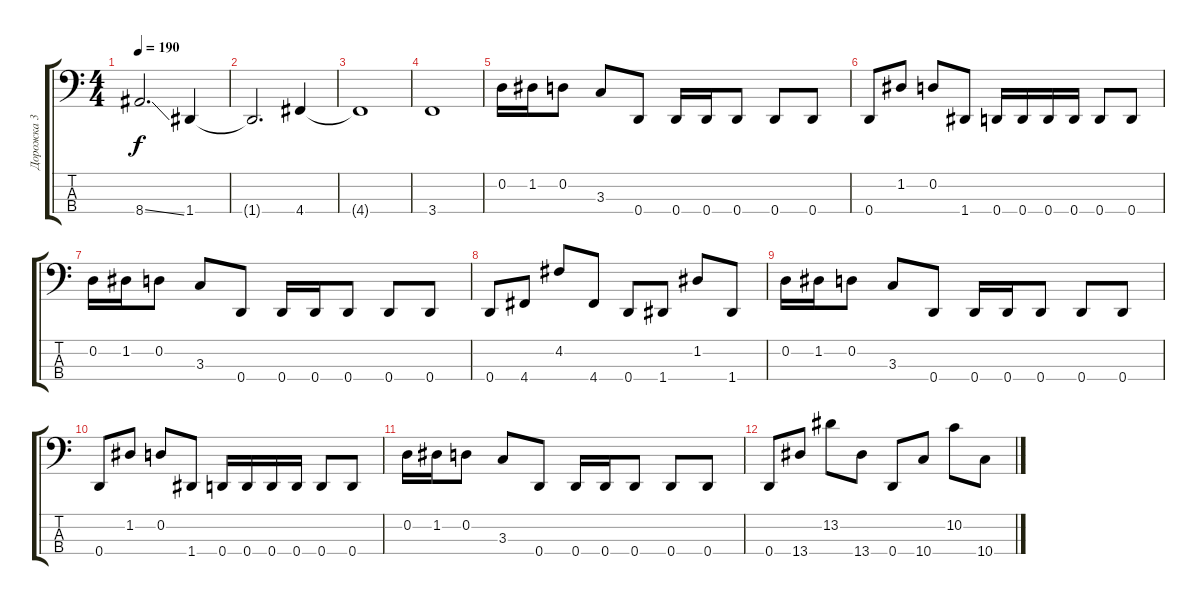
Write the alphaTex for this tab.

\track ("Дорожка 3" "Дорожка 3") {instrument electricbassfinger}
\staff {score tabs}
\tuning (G2 D2 A1 D1) {hide}
\ts (4 4)
\tempo 190
\clef f4
\ks c
8.4{ss}.2{d dy f} 1.4.4 |
1.4{t}.2{d} 4.4.4 |
4.4{t}.1 |
3.4.1 |
0.2.16 1.2.16 0.2.8 3.3.8 0.4.8 0.4.16 0.4.16 0.4.8 0.4.8 0.4.8 |
0.4.8 1.2.8 0.2.8 1.4.8 0.4.16 0.4.16 0.4.16 0.4.16 0.4.8 0.4.8 |
0.2.16 1.2.16 0.2.8 3.3.8 0.4.8 0.4.16 0.4.16 0.4.8 0.4.8 0.4.8 |
0.4.8 4.4.8 4.2.8 4.4.8 0.4.8 1.4.8 1.2.8 1.4.8 |
0.2.16 1.2.16 0.2.8 3.3.8 0.4.8 0.4.16 0.4.16 0.4.8 0.4.8 0.4.8 |
0.4.8 1.2.8 0.2.8 1.4.8 0.4.16 0.4.16 0.4.16 0.4.16 0.4.8 0.4.8 |
0.2.16 1.2.16 0.2.8 3.3.8 0.4.8 0.4.16 0.4.16 0.4.8 0.4.8 0.4.8 |
0.4.8 13.4.8 13.2.8 13.4.8 0.4.8 10.4.8 10.2.8 10.4.8
